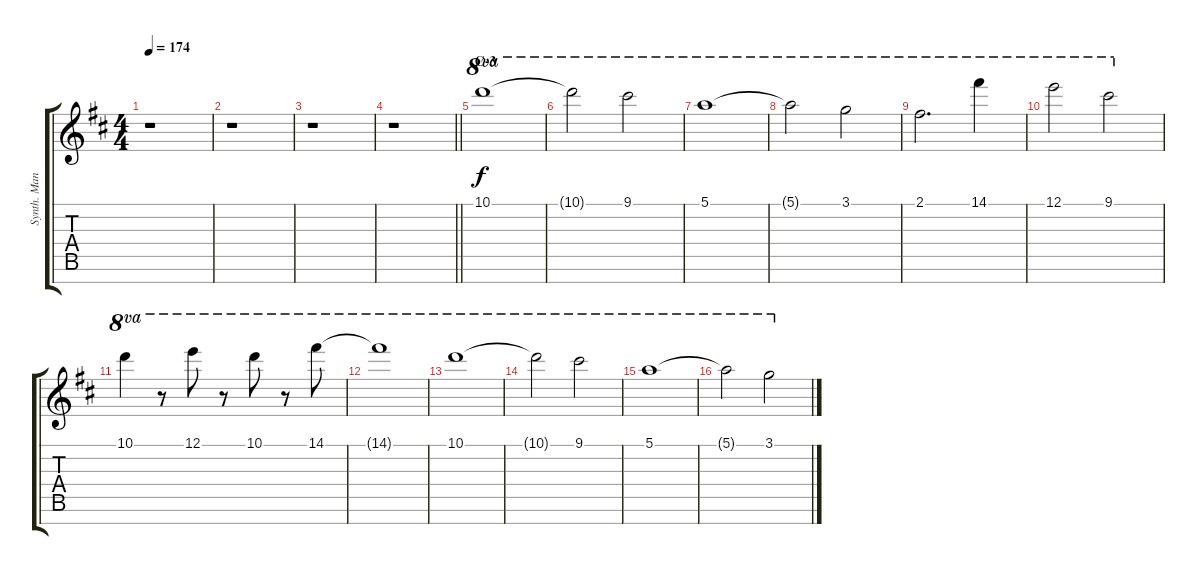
\track ("Synth. Mandolin" "Synth. Man") {instrument banjo}
\staff {score tabs}
\tuning (E5 B4 G4 D4 A3 E3 B2) {hide}
\displaytranspose 12
\ts (4 4)
\tempo 174
\clef g2
\ks bminor
r.1{dy f} |
r.1 |
r.1 |
\barLineRight lightlight
r.1 |
\section ("" "C-3")
10.1.1{ot 8va} |
10.1{t}.2{ot 8va} 9.1.2{ot 8va} |
5.1.1{ot 8va} |
5.1{t}.2{ot 8va} 3.1.2{ot 8va} |
2.1.2{d ot 8va} 14.1.4{ot 8va} |
12.1.2{ot 8va} 9.1.2{ot 8va} |
10.1.4{ot 8va} r.8{ot 8va} 12.1.8{ot 8va} r.8{ot 8va} 10.1.8{ot 8va} r.8{ot 8va} 14.1.8{ot 8va} |
14.1{t}.1{ot 8va} |
10.1.1{ot 8va} |
10.1{t}.2{ot 8va} 9.1.2{ot 8va} |
5.1.1{ot 8va} |
5.1{t}.2{ot 8va} 3.1.2{ot 8va}
